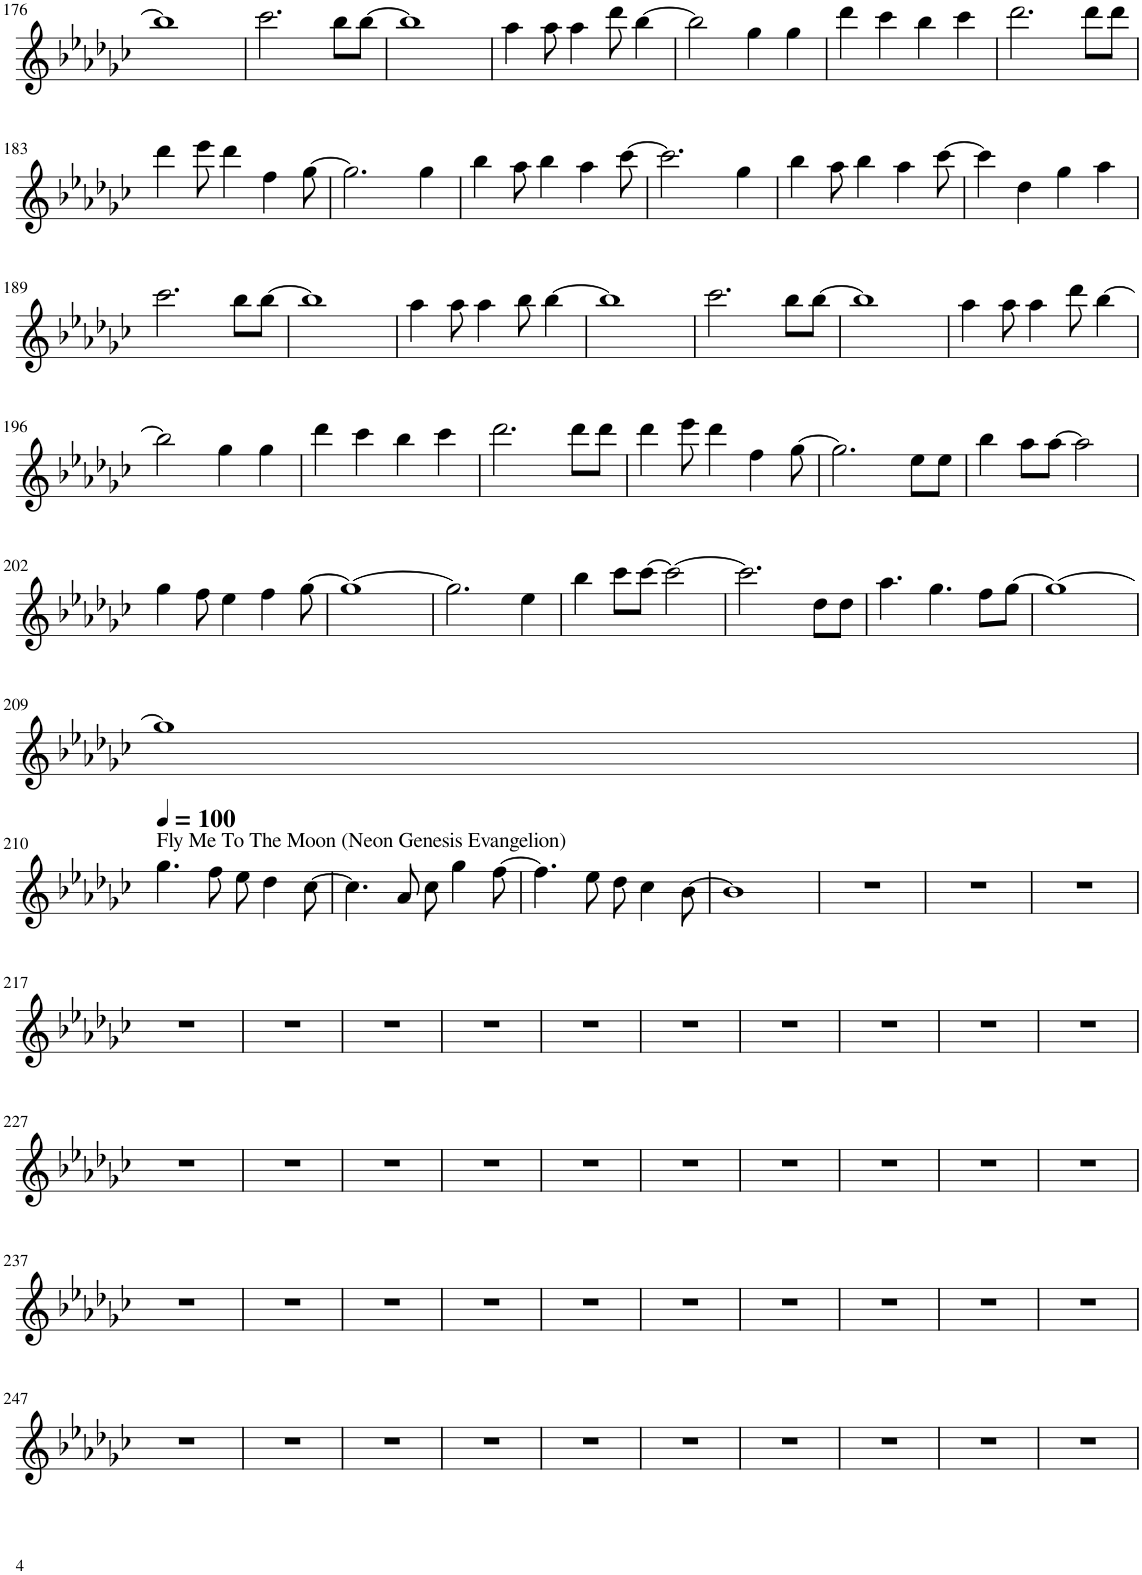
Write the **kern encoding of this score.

**kern
*part1
*staff1
*I"Piano
*I'Pno.
!!LO:PB:g=z
*clefG2
*k[b-e-a-d-g-c-]
*M4/4
=176
1bb-]
=177
2.ccc-\
8bb-\L
[8bb-\J
=178
1bb-]
=179
4aa-\
8aa-\
4aa-\
8ddd-\
[4bb-\
=180
2bb-\]
4gg-\
4gg-\
=181
4ddd-\
4ccc-\
4bb-\
4ccc-\
=182
2.ddd-\
8ddd-\L
8ddd-\J
!!LO:LB:g=z
=183
4ddd-\
8eee-\
4ddd-\
4ff\
[8gg-\
=184
2.gg-\]
4gg-\
=185
4bb-\
8aa-\
4bb-\
4aa-\
[8ccc-\
=186
2.ccc-\]
4gg-\
=187
4bb-\
8aa-\
4bb-\
4aa-\
[8ccc-\
=188
4ccc-\]
4dd-\
4gg-\
4aa-\
!!LO:LB:g=z
=189
2.ccc-\
8bb-\L
[8bb-\J
=190
1bb-]
=191
4aa-\
8aa-\
4aa-\
8bb-\
[4bb-\
=192
1bb-]
=193
2.ccc-\
8bb-\L
[8bb-\J
=194
1bb-]
=195
4aa-\
8aa-\
4aa-\
8ddd-\
[4bb-\
!!LO:LB:g=z
=196
2bb-\]
4gg-\
4gg-\
=197
4ddd-\
4ccc-\
4bb-\
4ccc-\
=198
2.ddd-\
8ddd-\L
8ddd-\J
=199
4ddd-\
8eee-\
4ddd-\
4ff\
[8gg-\
=200
2.gg-\]
8ee-\L
8ee-\J
=201
4bb-\
8aa-\L
[8aa-\J
2aa-\]
!!LO:LB:g=z
=202
4gg-\
8ff\
4ee-\
4ff\
[8gg-\
=203
1gg-_
=204
2.gg-\]
4ee-\
=205
4bb-\
8ccc-\L
[8ccc-\J
2ccc-\_
=206
2.ccc-\]
8dd-\L
8dd-\J
=207
4.aa-\
4.gg-\
8ff\L
[8gg-\J
=208
1gg-_
!!LO:LB:g=z
=209
1gg-]
!!LO:LB:g=z
=210
*MM100
!LO:TX:a:t=Fly Me To The Moon (Neon Genesis Evangelion)
4.gg-\
8ff\
8ee-\
4dd-\
[8cc-\
=211
4.cc-\]
8a-/
8cc-\
4gg-\
[8ff\
=212
4.ff\]
8ee-\
8dd-\
4cc-\
[8b-\
=213
1b-]
=214
1r
=215
1r
=216
1r
!!LO:LB:g=z
=217
1r
=218
1r
=219
1r
=220
1r
=221
1r
=222
1r
=223
1r
=224
1r
=225
1r
=226
1r
!!LO:LB:g=z
=227
1r
=228
1r
=229
1r
=230
1r
=231
1r
=232
1r
=233
1r
=234
1r
=235
1r
=236
1r
!!LO:LB:g=z
=237
1r
=238
1r
=239
1r
=240
1r
=241
1r
=242
1r
=243
1r
=244
1r
=245
1r
=246
1r
!!LO:LB:g=z
=247
1r
=248
1r
=249
1r
=250
1r
=251
1r
=252
1r
=253
1r
=254
1r
=255
1r
=256
1r
=
*-
